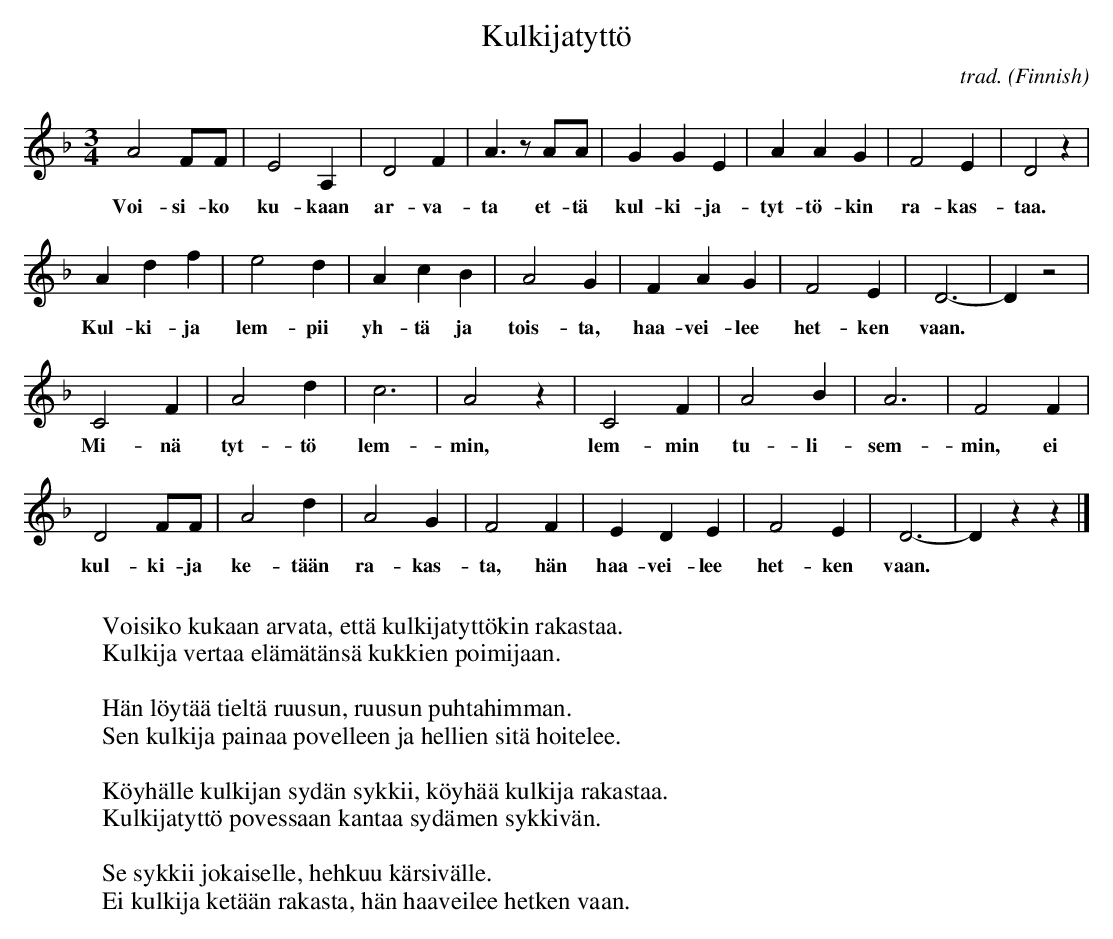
X:1
T:Kulkijatyttö
C:trad.
O:Finnish
M:3/4
L:1/4
K:D min
A2 F/F/ | E2A, | D2F | A>zA/A/ | GGE | AAG | F2E | D2 z |
w:Voi-si-ko | ku-kaan | ar-va- | ta et-tä | kul-ki-ja- | tyt-tö-kin | ra-kas- | taa. |
Adf | e2d | AcB | A2G | FAG | F2E | D3- | D z2 |
w:Kul-ki-ja | lem-pii | yh-tä ja | tois-ta, | haa-vei-lee | het-ken | vaan. |
C2F | A2d | c3 | A2 z | C2F | A2B | A3 | F2F |
w:Mi-nä | tyt-tö | lem- | min, | lem-min | tu-li- | sem- | min, ei |
D2 F/F/ | A2d | A2G | F2F | EDE | F2E | D3- | Dzz |]
w:kul-ki-ja | ke-tään| ra-kas- | ta, hän | haa-vei-lee | het-ken | vaan.
W:
W:Voisiko kukaan arvata, että kulkijatyttökin rakastaa.
W:Kulkija vertaa elämätänsä kukkien poimijaan.
W:
W:Hän löytää tieltä ruusun, ruusun puhtahimman.
W:Sen kulkija painaa povelleen ja hellien sitä hoitelee.
W:
W:Köyhälle kulkijan sydän sykkii, köyhää kulkija rakastaa.
W:Kulkijatyttö povessaan kantaa sydämen sykkivän.
W:
W:Se sykkii jokaiselle, hehkuu kärsivälle.
W:Ei kulkija ketään rakasta, hän haaveilee hetken vaan.
